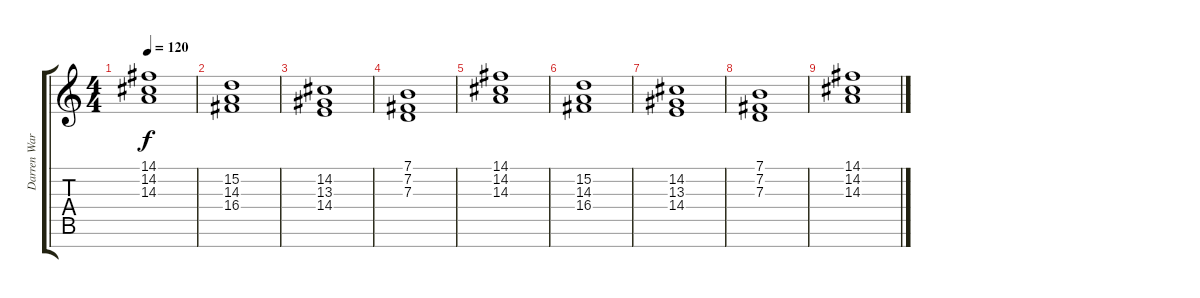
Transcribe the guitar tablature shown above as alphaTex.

\track ("Darren Warton" "Darren War") {instrument churchorgan}
\staff {score tabs}
\tuning (E4 B3 G3 D3 A2 E2 B1) {hide}
\ts (4 4)
\tempo 120
\clef g2
\ks c
(14.1 14.2 14.3).1{dy f} |
(15.2 14.3 16.4).1 |
(14.2 13.3 14.4).1 |
(7.1 7.2 7.3).1 |
(14.1 14.2 14.3).1 |
(15.2 14.3 16.4).1 |
(14.2 13.3 14.4).1 |
(7.1 7.2 7.3).1 |
(14.1 14.2 14.3).1
